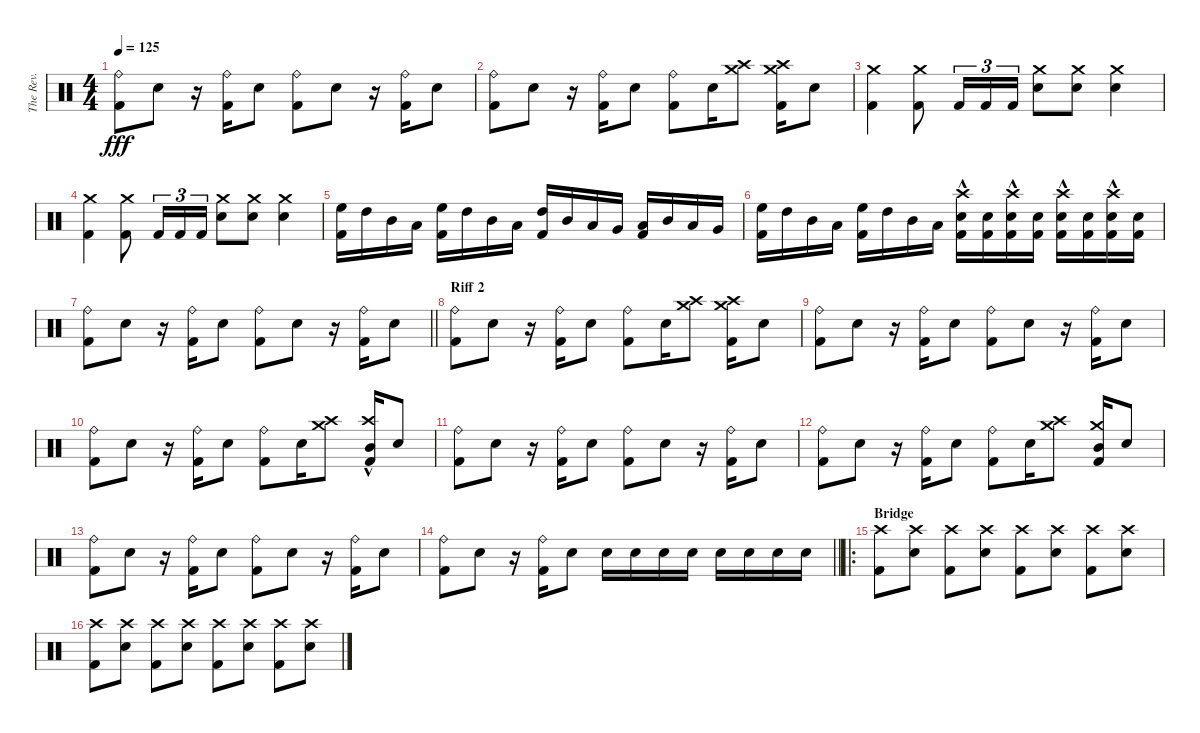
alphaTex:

\track ("The Rev." "The Rev.") {instrument percussion}
\staff {score}
\articulation defaults
\ts (4 4)
\tempo 125
\clef neutral
\ks c
("Ride (bell)" "Kick (hit) 2").8{dy fff} "Snare (hit) 2".8 r.16 ("Ride (bell)" "Kick (hit) 2").16 "Snare (hit) 2".8 ("Ride (bell)" "Kick (hit) 2").8 "Snare (hit) 2".8 r.16 ("Ride (bell)" "Kick (hit) 2").16 "Snare (hit) 2".8 |
("Ride (bell)" "Kick (hit) 2").8 "Snare (hit) 2".8 r.16 ("Ride (bell)" "Kick (hit) 2").16 "Snare (hit) 2".8 ("Ride (bell)" "Kick (hit) 2").8 "Snare (hit) 2".16 ("Crash high (hit)" "Crash medium (hit)").8 ("Crash high (hit)" "Crash medium (hit)" "Kick (hit) 2").16 "Snare (hit) 2".8 |
("Crash medium (hit)" "Kick (hit) 2").4 ("Crash medium (hit)" "Kick (hit) 2").8 "Kick (hit) 2".16{tu (3 2)} "Kick (hit) 2".16{tu (3 2)} "Kick (hit) 2".16{tu (3 2)} ("Crash medium (hit)" "Snare (hit) 2").8 ("Crash medium (hit)" "Snare (hit) 2").8 ("Crash medium (hit)" "Snare (hit) 2").4 |
("Crash medium (hit)" "Kick (hit) 2").4 ("Crash medium (hit)" "Kick (hit) 2").8 "Kick (hit) 2".16{tu (3 2)} "Kick (hit) 2".16{tu (3 2)} "Kick (hit) 2".16{tu (3 2)} ("Crash medium (hit)" "Snare (hit) 2").8 ("Crash medium (hit)" "Snare (hit) 2").8 ("Crash medium (hit)" "Snare (hit) 2").4 |
("High Floor Tom (hit)" "Kick (hit) 2").16 "High Tom (hit)".16 "Mid Tom (hit)".16 "Low Tom (hit)".16 ("High Floor Tom (hit)" "Kick (hit) 2").16 "High Tom (hit)".16 "Mid Tom (hit)".16 "Low Tom (hit)".16 ("High Tom (hit)" "Kick (hit) 2").16 "Mid Tom (hit)".16 "Low Tom (hit)".16 "Very Low Tom (hit)".16 ("Low Tom (hit)" "Kick (hit) 2").16 "Mid Tom (hit)".16 "Low Tom (hit)".16 "Very Low Tom (hit)".16 |
("High Floor Tom (hit)" "Kick (hit) 2").16 "High Tom (hit)".16 "Mid Tom (hit)".16 "Low Tom (hit)".16 ("High Floor Tom (hit)" "Kick (hit) 2").16 "High Tom (hit)".16 "Mid Tom (hit)".16 "Low Tom (hit)".16 ("Crash high (hit)"{hac} "Snare (hit) 2" "Kick (hit) 2").16 ("Snare (hit) 2" "Kick (hit) 2").16 ("Crash high (hit)"{hac} "Snare (hit) 2" "Kick (hit) 2").16 ("Snare (hit) 2" "Kick (hit) 2").16 ("Crash high (hit)"{hac} "Snare (hit) 2" "Kick (hit) 2").16 ("Snare (hit) 2" "Kick (hit) 2").16 ("Crash high (hit)"{hac} "Snare (hit) 2" "Kick (hit) 2").16 ("Snare (hit) 2" "Kick (hit) 2").16 |
\barLineRight lightlight
("Ride (bell)" "Kick (hit) 2").8 "Snare (hit) 2".8 r.16 ("Ride (bell)" "Kick (hit) 2").16 "Snare (hit) 2".8 ("Ride (bell)" "Kick (hit) 2").8 "Snare (hit) 2".8 r.16 ("Ride (bell)" "Kick (hit) 2").16 "Snare (hit) 2".8 |
\section ("" "Riff 2")
("Ride (bell)" "Kick (hit) 2").8 "Snare (hit) 2".8 r.16 ("Ride (bell)" "Kick (hit) 2").16 "Snare (hit) 2".8 ("Ride (bell)" "Kick (hit) 2").8 "Snare (hit) 2".16 ("Crash high (hit)" "Crash medium (hit)").8 ("Crash high (hit)" "Crash medium (hit)" "Kick (hit) 2").16 "Snare (hit) 2".8 |
("Ride (bell)" "Kick (hit) 2").8 "Snare (hit) 2".8 r.16 ("Ride (bell)" "Kick (hit) 2").16 "Snare (hit) 2".8 ("Ride (bell)" "Kick (hit) 2").8 "Snare (hit) 2".8 r.16 ("Ride (bell)" "Kick (hit) 2").16 "Snare (hit) 2".8 |
("Ride (bell)" "Kick (hit) 2").8 "Snare (hit) 2".8 r.16 ("Ride (bell)" "Kick (hit) 2").16 "Snare (hit) 2".8 ("Ride (bell)" "Kick (hit) 2").8 "Snare (hit) 2".16 ("Crash medium (hit)" "Crash high (hit)").8 ("Crash high (hit)"{hac} "Mid Tom (hit)"{hac} "Kick (hit) 2").16 "Snare (hit) 2".8 |
("Ride (bell)" "Kick (hit) 2").8 "Snare (hit) 2".8 r.16 ("Ride (bell)" "Kick (hit) 2").16 "Snare (hit) 2".8 ("Ride (bell)" "Kick (hit) 2").8 "Snare (hit) 2".8 r.16 ("Ride (bell)" "Kick (hit) 2").16 "Snare (hit) 2".8 |
("Ride (bell)" "Kick (hit) 2").8 "Snare (hit) 2".8 r.16 ("Ride (bell)" "Kick (hit) 2").16 "Snare (hit) 2".8 ("Ride (bell)" "Kick (hit) 2").8 "Snare (hit) 2".16 ("Crash medium (hit)" "Crash high (hit)").8 ("Crash medium (hit)" "Mid Tom (hit)" "Kick (hit) 2").16 "Snare (hit) 2".8 |
("Ride (bell)" "Kick (hit) 2").8 "Snare (hit) 2".8 r.16 ("Ride (bell)" "Kick (hit) 2").16 "Snare (hit) 2".8 ("Ride (bell)" "Kick (hit) 2").8 "Snare (hit) 2".8 r.16 ("Ride (bell)" "Kick (hit) 2").16 "Snare (hit) 2".8 |
\barLineRight lightlight
("Ride (bell)" "Kick (hit) 2").8 "Snare (hit) 2".8 r.16 ("Ride (bell)" "Kick (hit) 2").16 "Snare (hit) 2".8 "Snare (hit) 2".16 "Snare (hit) 2".16 "Snare (hit) 2".16 "Snare (hit) 2".16 "Snare (hit) 2".16 "Snare (hit) 2".16 "Snare (hit) 2".16 "Snare (hit) 2".16 |
\ro
\section ("" "Bridge")
("Crash high (hit)" "Kick (hit) 2").8 ("Crash high (hit)" "Snare (hit) 2").8 ("Crash high (hit)" "Kick (hit) 2").8 ("Crash high (hit)" "Snare (hit) 2").8 ("Crash high (hit)" "Kick (hit) 2").8 ("Crash high (hit)" "Snare (hit) 2").8 ("Crash high (hit)" "Kick (hit) 2").8 ("Crash high (hit)" "Snare (hit) 2").8 |
("Crash high (hit)" "Kick (hit) 2").8 ("Crash high (hit)" "Snare (hit) 2").8 ("Crash high (hit)" "Kick (hit) 2").8 ("Crash high (hit)" "Snare (hit) 2").8 ("Crash high (hit)" "Kick (hit) 2").8 ("Crash high (hit)" "Snare (hit) 2").8 ("Crash high (hit)" "Kick (hit) 2").8 ("Crash high (hit)" "Snare (hit) 2").8
